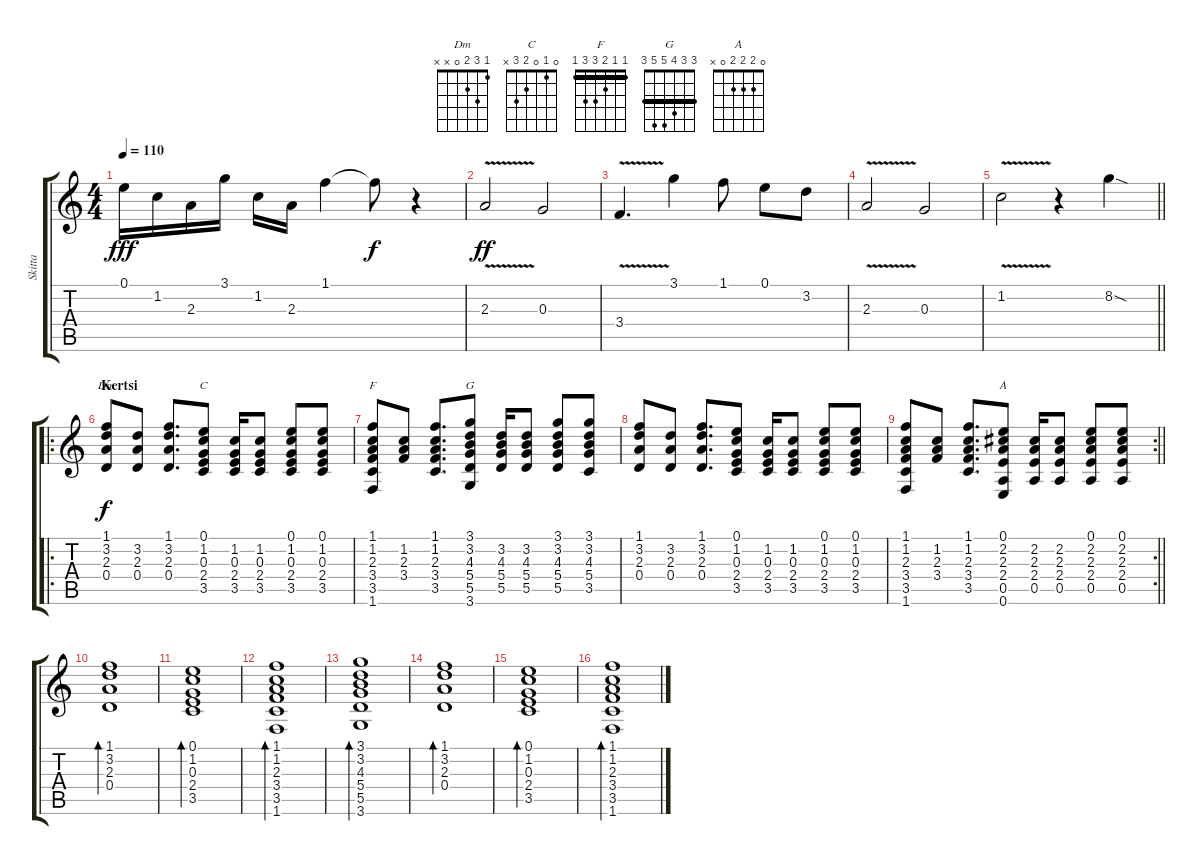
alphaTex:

\track ("Skitta" "Skitta") {instrument distortionguitar}
\staff {score tabs}
\tuning (E4 B3 G3 D3 A2 E2) {hide}
\chord ("Dm" 1 3 2 0 x x)
\chord ("C" 0 1 0 2 3 x)
\chord ("F" 1 1 2 3 3 1) {barre 1}
\chord ("G" 3 3 4 5 5 3) {barre 3}
\chord ("A" 0 2 2 2 0 x)
\ts (4 4)
\tempo 110
\clef g2
\ks c
0.1.16{dy fff} 1.2.16 2.3.16 3.1.16 1.2.16 2.3.16 1.1.4 1.1{t}.8{dy f} r.4 |
2.3{v}.2{dy ff} 0.3.2 |
3.4{v}.4{d} 3.1.4 1.1.8 0.1.8 3.2.8 |
2.3{v}.2 0.3.2 |
\barLineRight lightlight
1.2{v}.2 r.4 8.2{sod}.4 |
\ro
\section ("" "Kertsi")
(1.1 3.2 2.3 0.4).8{ch "Dm" dy f} (3.2 2.3 0.4).8 (1.1 3.2 2.3 0.4).8{d} (0.1 1.2 0.3 2.4 3.5).8{ch "C"} (1.2 0.3 2.4 3.5).16 (1.2 0.3 2.4 3.5).8 (0.1 1.2 0.3 2.4 3.5).8 (0.1 1.2 0.3 2.4 3.5).8 |
(1.1 1.2 2.3 3.4 3.5 1.6).8{ch "F"} (1.2 2.3 3.4).8 (1.1 1.2 2.3 3.4 3.5).8{d} (3.1 3.2 4.3 5.4 5.5 3.6).8{ch "G"} (3.2 4.3 5.4 5.5).16 (3.2 4.3 5.4 5.5).8 (3.1 3.2 4.3 5.4 5.5).8 (3.1 3.2 4.3 5.4 3.5).8 |
(1.1 3.2 2.3 0.4).8 (3.2 2.3 0.4).8 (1.1 3.2 2.3 0.4).8{d} (0.1 1.2 0.3 2.4 3.5).8 (1.2 0.3 2.4 3.5).16 (1.2 0.3 2.4 3.5).8 (0.1 1.2 0.3 2.4 3.5).8 (0.1 1.2 0.3 2.4 3.5).8 |
\rc 2
\barLineRight lightlight
(1.1 1.2 2.3 3.4 3.5 1.6).8 (1.2 2.3 3.4).8 (1.1 1.2 2.3 3.4 3.5).8{d} (0.1 2.2 2.3 2.4 0.5 0.6).8{ch "A"} (2.2 2.3 2.4 0.5).16 (2.2 2.3 2.4 0.5).8 (0.1 2.2 2.3 2.4 0.5).8 (0.1 2.2 2.3 2.4 0.5).8 |
(1.1 3.2 2.3 0.4).1{bd 480} |
(0.1 1.2 0.3 2.4 3.5).1{bd 480} |
(1.1 1.2 2.3 3.4 3.5 1.6).1{bd 480} |
(3.1 3.2 4.3 5.4 5.5 3.6).1{bd 480} |
(1.1 3.2 2.3 0.4).1{bd 480} |
(0.1 1.2 0.3 2.4 3.5).1{bd 480} |
(1.1 1.2 2.3 3.4 3.5 1.6).1{bd 480}
